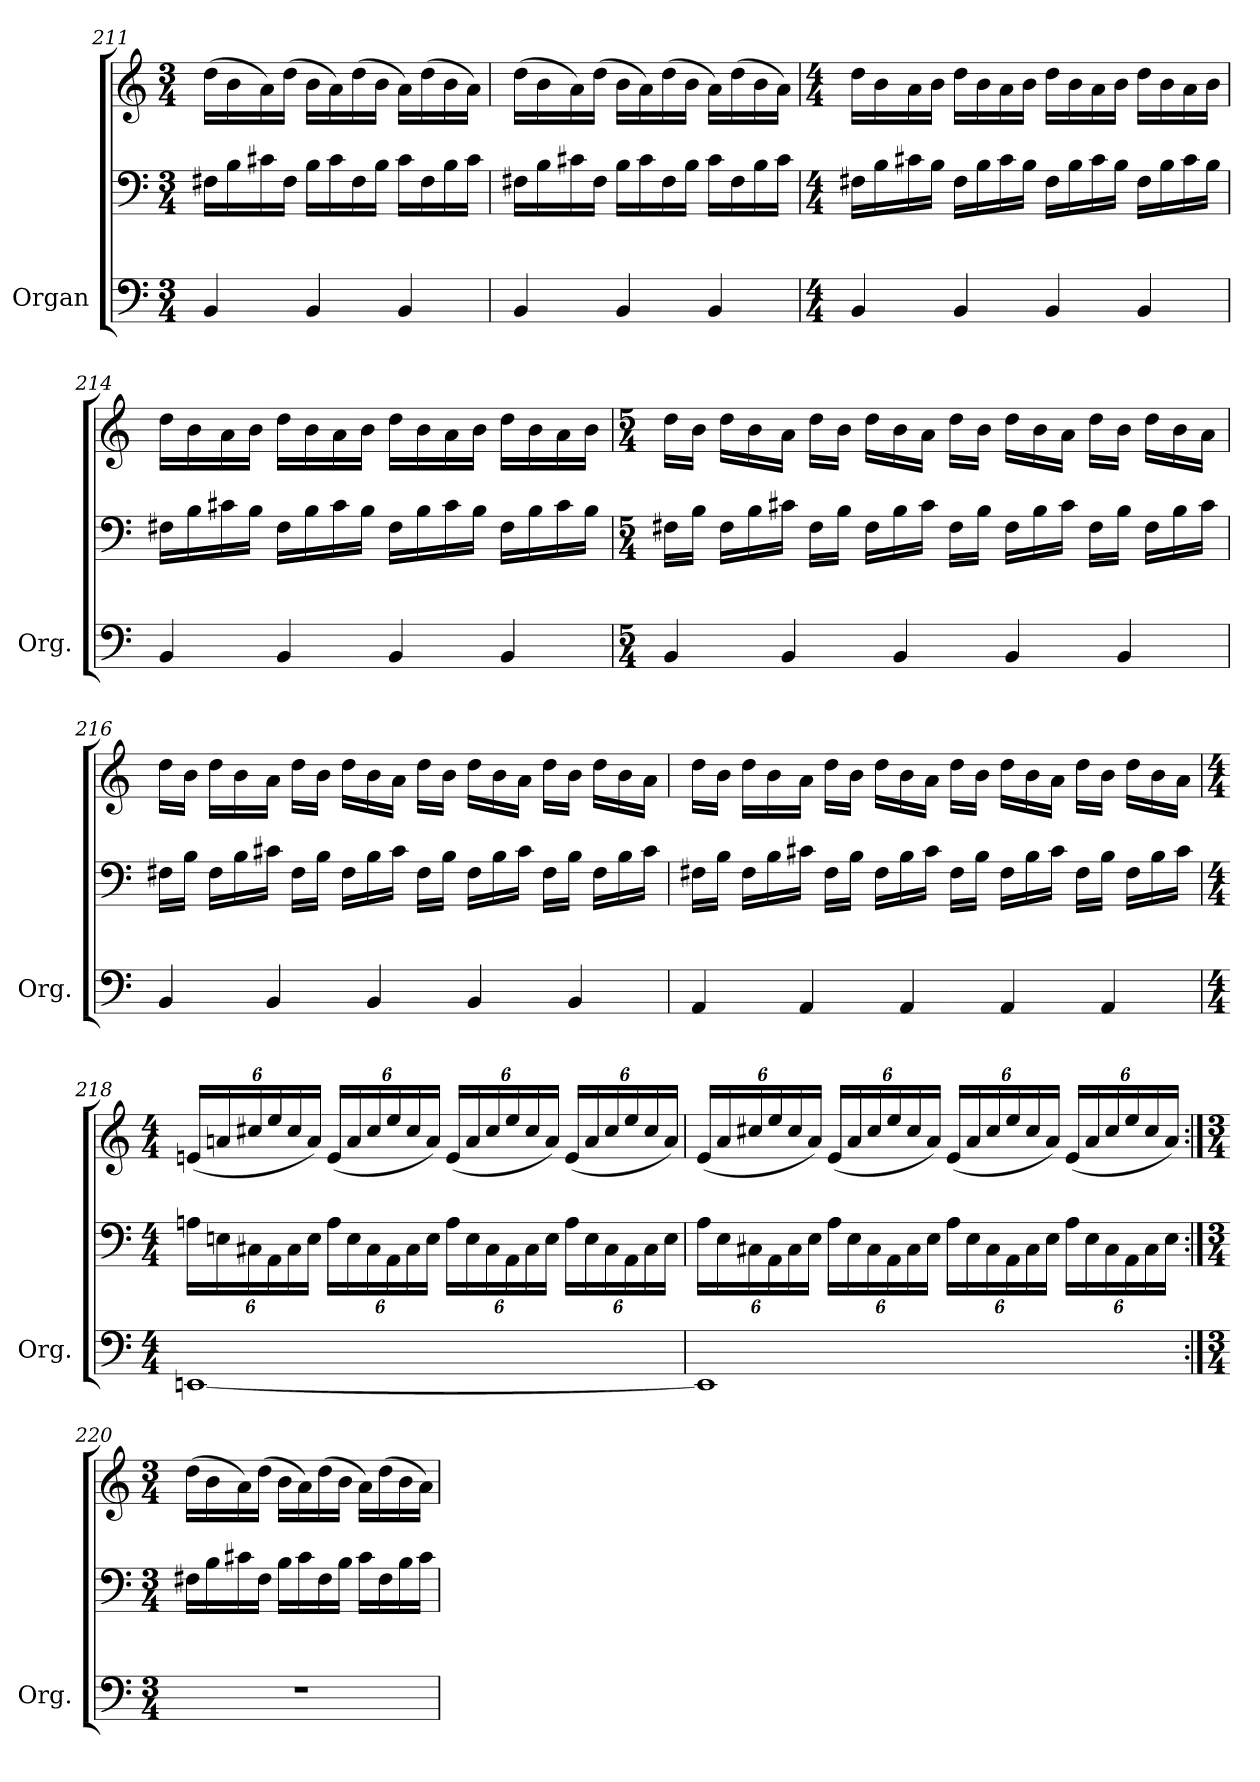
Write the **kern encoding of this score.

**kern	**kern	**kern
*part1	*part1	*part1
*staff3	*staff2	*staff1
*I"Organ	*	*
*I'Org.	*	*
*clefF4	*clefF4	*clefG2
*k[]	*k[]	*k[]
*M3/4	*M3/4	*M3/4
=211	=211	=211
4BB/	16F#X\LL	(>16dd\LL
.	16B\	16b\
.	16c#X\	16a\)
.	16F#\JJ	(>16dd\JJ
4BB/	16B\LL	16b\LL
.	16c#\	16a\)
.	16F#\	(>16dd\
.	16B\JJ	16b\JJ
4BB/	16c#\LL	16a\LL)
.	16F#\	(>16dd\
.	16B\	16b\
.	16c#\JJ	16a\JJ)
=212	=212	=212
4BB/	16F#X\LL	(>16dd\LL
.	16B\	16b\
.	16c#X\	16a\)
.	16F#\JJ	(>16dd\JJ
4BB/	16B\LL	16b\LL
.	16c#\	16a\)
.	16F#\	(>16dd\
.	16B\JJ	16b\JJ
4BB/	16c#\LL	16a\LL)
.	16F#\	(>16dd\
.	16B\	16b\
.	16c#\JJ	16a\JJ)
!!LO:LB:g=z
=213	=213	=213
*M4/4	*M4/4	*M4/4
4BB/	16F#X\LL	16dd\LL
.	16B\	16b\
.	16c#X\	16a\
.	16B\JJ	16b\JJ
4BB/	16F#\LL	16dd\LL
.	16B\	16b\
.	16c#\	16a\
.	16B\JJ	16b\JJ
4BB/	16F#\LL	16dd\LL
.	16B\	16b\
.	16c#\	16a\
.	16B\JJ	16b\JJ
4BB/	16F#\LL	16dd\LL
.	16B\	16b\
.	16c#\	16a\
.	16B\JJ	16b\JJ
=214	=214	=214
4BB/	16F#X\LL	16dd\LL
.	16B\	16b\
.	16c#X\	16a\
.	16B\JJ	16b\JJ
4BB/	16F#\LL	16dd\LL
.	16B\	16b\
.	16c#\	16a\
.	16B\JJ	16b\JJ
4BB/	16F#\LL	16dd\LL
.	16B\	16b\
.	16c#\	16a\
.	16B\JJ	16b\JJ
4BB/	16F#\LL	16dd\LL
.	16B\	16b\
.	16c#\	16a\
.	16B\JJ	16b\JJ
=215	=215	=215
*M5/4	*M5/4	*M5/4
4BB/	16F#X\LL	16dd\LL
.	16B\JJ	16b\JJ
.	16F#\LL	16dd\LL
.	16B\	16b\
4BB/	16c#X\JJ	16a\JJ
.	16F#\LL	16dd\LL
.	16B\JJ	16b\JJ
.	16F#\LL	16dd\LL
4BB/	16B\	16b\
.	16c#\JJ	16a\JJ
.	16F#\LL	16dd\LL
.	16B\JJ	16b\JJ
4BB/	16F#\LL	16dd\LL
.	16B\	16b\
.	16c#\JJ	16a\JJ
.	16F#\LL	16dd\LL
4BB/	16B\JJ	16b\JJ
.	16F#\LL	16dd\LL
.	16B\	16b\
.	16c#\JJ	16a\JJ
=216	=216	=216
4BB/	16F#X\LL	16dd\LL
.	16B\JJ	16b\JJ
.	16F#\LL	16dd\LL
.	16B\	16b\
4BB/	16c#X\JJ	16a\JJ
.	16F#\LL	16dd\LL
.	16B\JJ	16b\JJ
.	16F#\LL	16dd\LL
4BB/	16B\	16b\
.	16c#\JJ	16a\JJ
.	16F#\LL	16dd\LL
.	16B\JJ	16b\JJ
4BB/	16F#\LL	16dd\LL
.	16B\	16b\
.	16c#\JJ	16a\JJ
.	16F#\LL	16dd\LL
4BB/	16B\JJ	16b\JJ
.	16F#\LL	16dd\LL
.	16B\	16b\
.	16c#\JJ	16a\JJ
!!LO:PB:g=z
=217	=217	=217
4AA/	16F#X\LL	16dd\LL
.	16B\JJ	16b\JJ
.	16F#\LL	16dd\LL
.	16B\	16b\
4AA/	16c#X\JJ	16a\JJ
.	16F#\LL	16dd\LL
.	16B\JJ	16b\JJ
.	16F#\LL	16dd\LL
4AA/	16B\	16b\
.	16c#\JJ	16a\JJ
.	16F#\LL	16dd\LL
.	16B\JJ	16b\JJ
4AA/	16F#\LL	16dd\LL
.	16B\	16b\
.	16c#\JJ	16a\JJ
.	16F#\LL	16dd\LL
4AA/	16B\JJ	16b\JJ
.	16F#\LL	16dd\LL
.	16B\	16b\
.	16c#\JJ	16a\JJ
=218	=218	=218
*M4/4	*M4/4	*M4/4
*	*Xbrackettup	*Xbrackettup
[1EEn	24An\LL	(<24en/LL
.	24En\	24an/
.	24C#X\	24cc#X/
.	24AA\	24ee/
.	24C#\	24cc#/
.	24E\JJ	24a/JJ)
.	24A\LL	(<24e/LL
.	24E\	24a/
.	24C#\	24cc#/
.	24AA\	24ee/
.	24C#\	24cc#/
.	24E\JJ	24a/JJ)
.	24A\LL	(<24e/LL
.	24E\	24a/
.	24C#\	24cc#/
.	24AA\	24ee/
.	24C#\	24cc#/
.	24E\JJ	24a/JJ)
.	24A\LL	(<24e/LL
.	24E\	24a/
.	24C#\	24cc#/
.	24AA\	24ee/
.	24C#\	24cc#/
.	24E\JJ	24a/JJ)
=219	=219	=219
1EE]	24A\LL	(<24e/LL
.	24E\	24a/
.	24C#X\	24cc#X/
.	24AA\	24ee/
.	24C#\	24cc#/
.	24E\JJ	24a/JJ)
.	24A\LL	(<24e/LL
.	24E\	24a/
.	24C#\	24cc#/
.	24AA\	24ee/
.	24C#\	24cc#/
.	24E\JJ	24a/JJ)
.	24A\LL	(<24e/LL
.	24E\	24a/
.	24C#\	24cc#/
.	24AA\	24ee/
.	24C#\	24cc#/
.	24E\JJ	24a/JJ)
.	24A\LL	(<24e/LL
.	24E\	24a/
.	24C#\	24cc#/
.	24AA\	24ee/
.	24C#\	24cc#/
.	24E\JJ	24a/JJ)
=220:|!	=220:|!	=220:|!
*M3/4	*M3/4	*M3/4
2.r	16F#X\LL	(>16dd\LL
.	16B\	16b\
.	16c#X\	16a\)
.	16F#\JJ	(>16dd\JJ
.	16B\LL	16b\LL
.	16c#\	16a\)
.	16F#\	(>16dd\
.	16B\JJ	16b\JJ
.	16c#\LL	16a\LL)
.	16F#\	(>16dd\
.	16B\	16b\
.	16c#\JJ	16a\JJ)
=	=	=
*-	*-	*-
